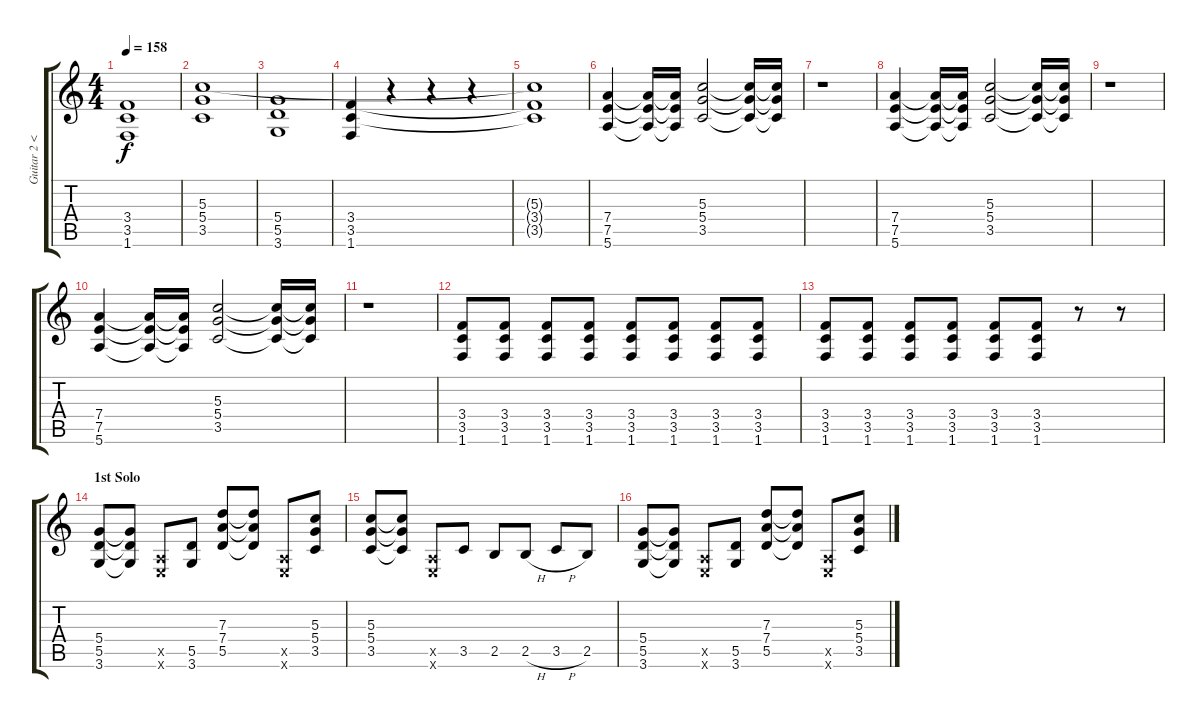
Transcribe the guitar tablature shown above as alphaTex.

\track ("Guitar 2 <distorted>" "Guitar 2 <") {instrument overdrivenguitar}
\staff {score tabs}
\tuning (E4 B3 G3 D3 A2 E2) {hide}
\ts (4 4)
\tempo 158
\clef g2
\ks c
(3.4{t} 3.5{t} 1.6{t}).1{dy f} |
(5.3 5.4 3.5).1 |
(5.4 5.5 3.6).1 |
(3.4 3.5 1.6).4 r.4 r.4 r.4 |
(5.3{t} 3.4{t} 3.5{t}).1 |
(7.4 7.5 5.6).4 (7.4{t} 7.5{t} 5.6{t}).16 (7.4{t} 7.5{t} 5.6{t}).16 (5.3 5.4 3.5).2 (5.3{t} 5.4{t} 3.5{t}).16 (5.3{t} 5.4{t} 3.5{t}).16 |
r.1 |
(7.4 7.5 5.6).4 (7.4{t} 7.5{t} 5.6{t}).16 (7.4{t} 7.5{t} 5.6{t}).16 (5.3 5.4 3.5).2 (5.3{t} 5.4{t} 3.5{t}).16 (5.3{t} 5.4{t} 3.5{t}).16 |
r.1 |
(7.4 7.5 5.6).4 (7.4{t} 7.5{t} 5.6{t}).16 (7.4{t} 7.5{t} 5.6{t}).16 (5.3 5.4 3.5).2 (5.3{t} 5.4{t} 3.5{t}).16 (5.3{t} 5.4{t} 3.5{t}).16 |
r.1 |
\section ("" "")
(3.4 3.5 1.6).8{volume 4} (3.4 3.5 1.6).8 (3.4 3.5 1.6).8 (3.4 3.5 1.6).8 (3.4 3.5 1.6).8 (3.4 3.5 1.6).8 (3.4 3.5 1.6).8 (3.4 3.5 1.6).8 |
(3.4 3.5 1.6).8 (3.4 3.5 1.6).8 (3.4 3.5 1.6).8 (3.4 3.5 1.6).8 (3.4 3.5 1.6).8 (3.4 3.5 1.6).8 r.8 r.8{volume 8} |
\section ("" "1st Solo")
(5.4 5.5 3.6).8{volume 6} (5.4{t} 5.5{t} 3.6{t}).8 (0.5{x} 0.6{x}).8 (5.5 3.6).8 (7.3 7.4 5.5).8 (7.3{t} 7.4{t} 5.5{t}).8 (0.5{x} 0.6{x}).8 (5.3 5.4 3.5).8 |
(5.3 5.4 3.5).8{volume 6} (5.3{t} 5.4{t} 3.5{t}).8 (0.5{x} 0.6{x}).8 3.5.8 2.5.8 2.5{h}.8 3.5{h}.8 2.5.8 |
(5.4 5.5 3.6).8{volume 6} (5.4{t} 5.5{t} 3.6{t}).8 (0.5{x} 0.6{x}).8 (5.5 3.6).8 (7.3 7.4 5.5).8 (7.3{t} 7.4{t} 5.5{t}).8 (0.5{x} 0.6{x}).8 (5.3 5.4 3.5).8
